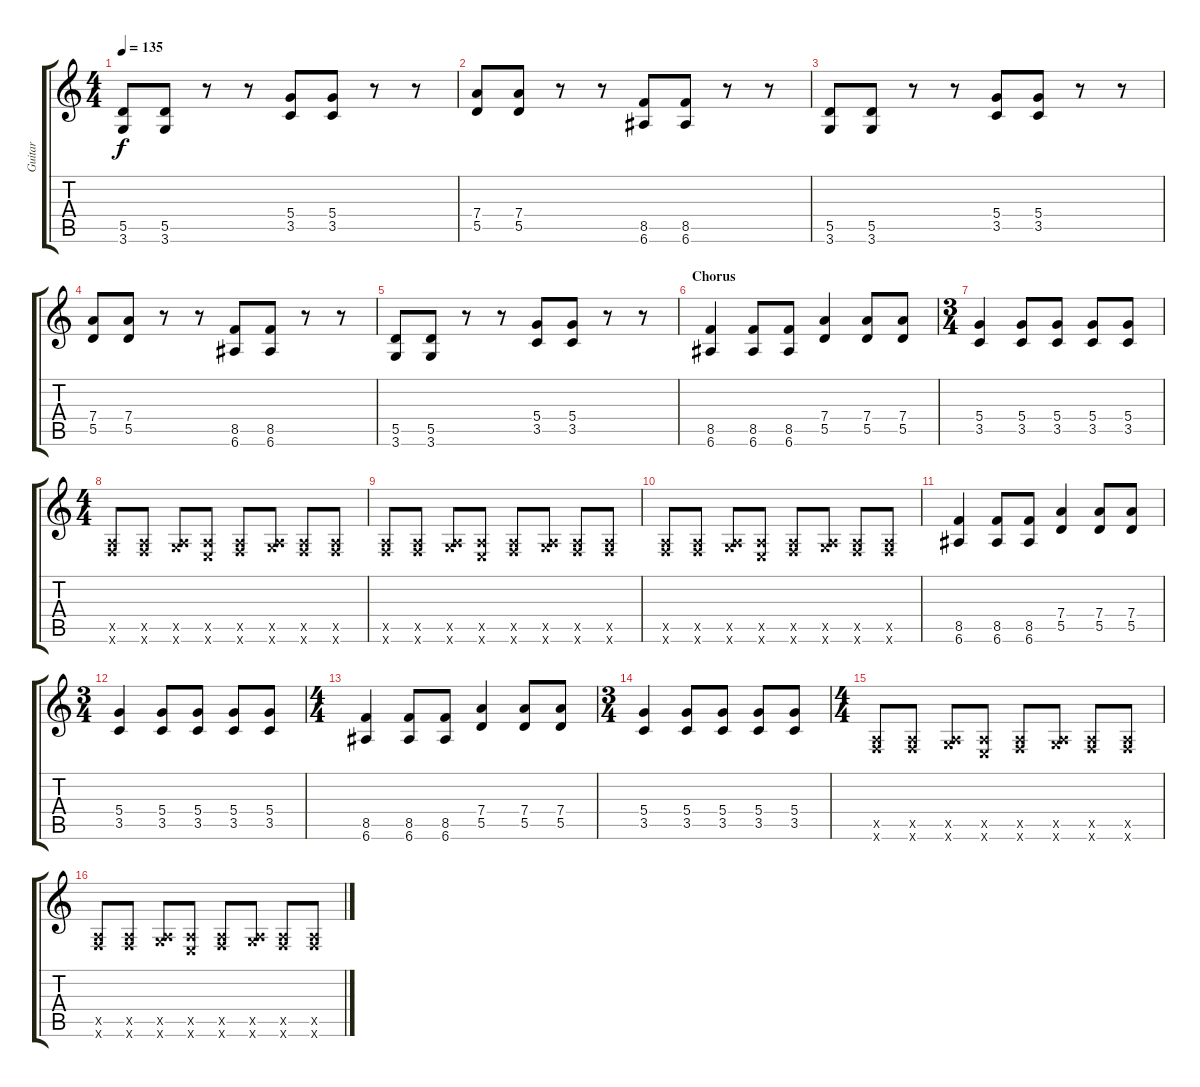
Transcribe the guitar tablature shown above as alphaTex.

\track ("Guitar" "Guitar") {instrument distortionguitar}
\staff {score tabs}
\tuning (E4 B3 G3 D3 A2 E2) {hide}
\ts (4 4)
\tempo 135
\clef g2
\ks c
(5.5 3.6).8{dy f} (5.5 3.6).8 r.8 r.8 (5.4 3.5).8 (5.4 3.5).8 r.8 r.8 |
(7.4 5.5).8 (7.4 5.5).8 r.8 r.8 (8.5 6.6).8 (8.5 6.6).8 r.8 r.8 |
(5.5 3.6).8 (5.5 3.6).8 r.8 r.8 (5.4 3.5).8 (5.4 3.5).8 r.8 r.8 |
(7.4 5.5).8 (7.4 5.5).8 r.8 r.8 (8.5 6.6).8 (8.5 6.6).8 r.8 r.8 |
(5.5 3.6).8 (5.5 3.6).8 r.8 r.8 (5.4 3.5).8 (5.4 3.5).8 r.8 r.8 |
\section ("" "Chorus")
(8.5 6.6).4 (8.5 6.6).8 (8.5 6.6).8 (7.4 5.5).4 (7.4 5.5).8 (7.4 5.5).8 |
\ts (3 4)
(5.4 3.5).4 (5.4 3.5).8 (5.4 3.5).8 (5.4 3.5).8 (5.4 3.5).8 |
\ts (4 4)
(0.5{x} 1.6{x}).8 (0.5{x} 1.6{x}).8 (0.5{x} 3.6{x}).8 (0.5{x} 0.6{x}).8 (0.5{x} 1.6{x}).8 (0.5{x} 3.6{x}).8 (0.5{x} 1.6{x}).8 (0.5{x} 1.6{x}).8 |
(0.5{x} 1.6{x}).8 (0.5{x} 1.6{x}).8 (0.5{x} 3.6{x}).8 (0.5{x} 0.6{x}).8 (0.5{x} 1.6{x}).8 (0.5{x} 3.6{x}).8 (0.5{x} 1.6{x}).8 (0.5{x} 1.6{x}).8 |
(0.5{x} 1.6{x}).8 (0.5{x} 1.6{x}).8 (0.5{x} 3.6{x}).8 (0.5{x} 0.6{x}).8 (0.5{x} 1.6{x}).8 (0.5{x} 3.6{x}).8 (0.5{x} 1.6{x}).8 (0.5{x} 1.6{x}).8 |
(8.5 6.6).4 (8.5 6.6).8 (8.5 6.6).8 (7.4 5.5).4 (7.4 5.5).8 (7.4 5.5).8 |
\ts (3 4)
(5.4 3.5).4 (5.4 3.5).8 (5.4 3.5).8 (5.4 3.5).8 (5.4 3.5).8 |
\ts (4 4)
(8.5 6.6).4 (8.5 6.6).8 (8.5 6.6).8 (7.4 5.5).4 (7.4 5.5).8 (7.4 5.5).8 |
\ts (3 4)
(5.4 3.5).4 (5.4 3.5).8 (5.4 3.5).8 (5.4 3.5).8 (5.4 3.5).8 |
\ts (4 4)
(0.5{x} 1.6{x}).8 (0.5{x} 1.6{x}).8 (0.5{x} 3.6{x}).8 (0.5{x} 0.6{x}).8 (0.5{x} 1.6{x}).8 (0.5{x} 3.6{x}).8 (0.5{x} 1.6{x}).8 (0.5{x} 1.6{x}).8 |
(0.5{x} 1.6{x}).8 (0.5{x} 1.6{x}).8 (0.5{x} 3.6{x}).8 (0.5{x} 0.6{x}).8 (0.5{x} 1.6{x}).8 (0.5{x} 3.6{x}).8 (0.5{x} 1.6{x}).8 (0.5{x} 1.6{x}).8
